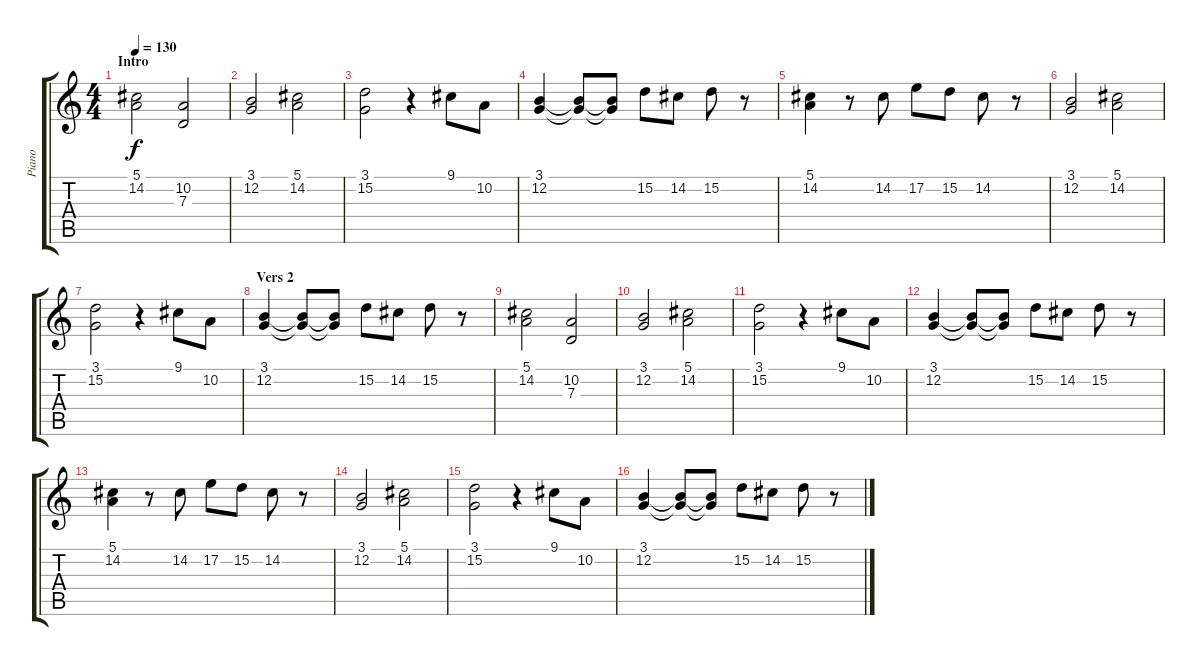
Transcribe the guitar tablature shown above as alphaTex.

\track ("Piano" "Piano") {instrument acousticgrandpiano}
\staff {score tabs}
\tuning (E4 B3 G3 D3 A2 E2) {hide}
\ts (4 4)
\section ("" "Intro")
\tempo 130
\clef g2
\ks c
(5.1 14.2).2{dy f instrument acousticgrandpiano} (10.2 7.3).2 |
(3.1 12.2).2 (5.1 14.2).2 |
(3.1 15.2).2 r.4 9.1.8 10.2.8 |
(3.1 12.2).4{instrument acousticgrandpiano} (3.1{t} 12.2{t}).8 (3.1{t} 12.2{t}).8 15.2.8 14.2.8 15.2.8 r.8 |
(5.1 14.2).4{instrument acousticgrandpiano} r.8 14.2.8 17.2.8 15.2.8 14.2.8 r.8 |
(3.1 12.2).2{instrument acousticgrandpiano} (5.1 14.2).2 |
(3.1 15.2).2 r.4 9.1.8 10.2.8 |
\section ("" "Vers 2")
(3.1 12.2).4{instrument acousticgrandpiano} (3.1{t} 12.2{t}).8 (3.1{t} 12.2{t}).8 15.2.8 14.2.8 15.2.8 r.8 |
(5.1 14.2).2{instrument acousticgrandpiano} (10.2 7.3).2 |
(3.1 12.2).2 (5.1 14.2).2 |
(3.1 15.2).2 r.4 9.1.8 10.2.8 |
(3.1 12.2).4{instrument acousticgrandpiano} (3.1{t} 12.2{t}).8 (3.1{t} 12.2{t}).8 15.2.8 14.2.8 15.2.8 r.8 |
(5.1 14.2).4{instrument acousticgrandpiano} r.8 14.2.8 17.2.8 15.2.8 14.2.8 r.8 |
(3.1 12.2).2{instrument acousticgrandpiano} (5.1 14.2).2 |
(3.1 15.2).2 r.4 9.1.8 10.2.8 |
(3.1 12.2).4{instrument acousticgrandpiano} (3.1{t} 12.2{t}).8 (3.1{t} 12.2{t}).8 15.2.8 14.2.8 15.2.8 r.8
